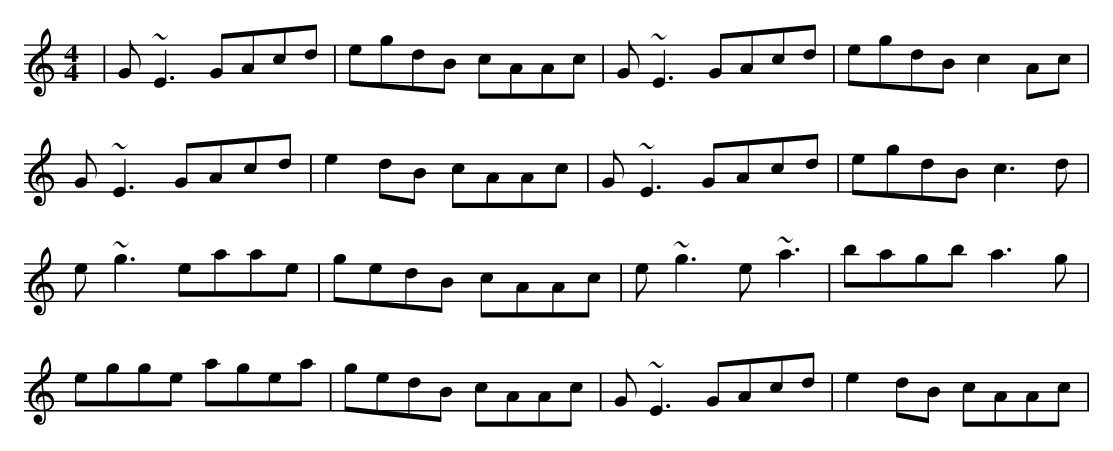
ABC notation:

X:1
M:4/4
K:C
|G~E3 GAcd|egdB cAAc|G~E3 GAcd|egdB c2 Ac|
G~E3 GAcd|e2dB cAAc|G~E3 GAcd|egdB c3d|
e~g3 eaae|gedB cAAc|e~g3 e~a3|bagb a3g|
egge agea|gedB cAAc|G~E3 GAcd|e2dB cAAc|
